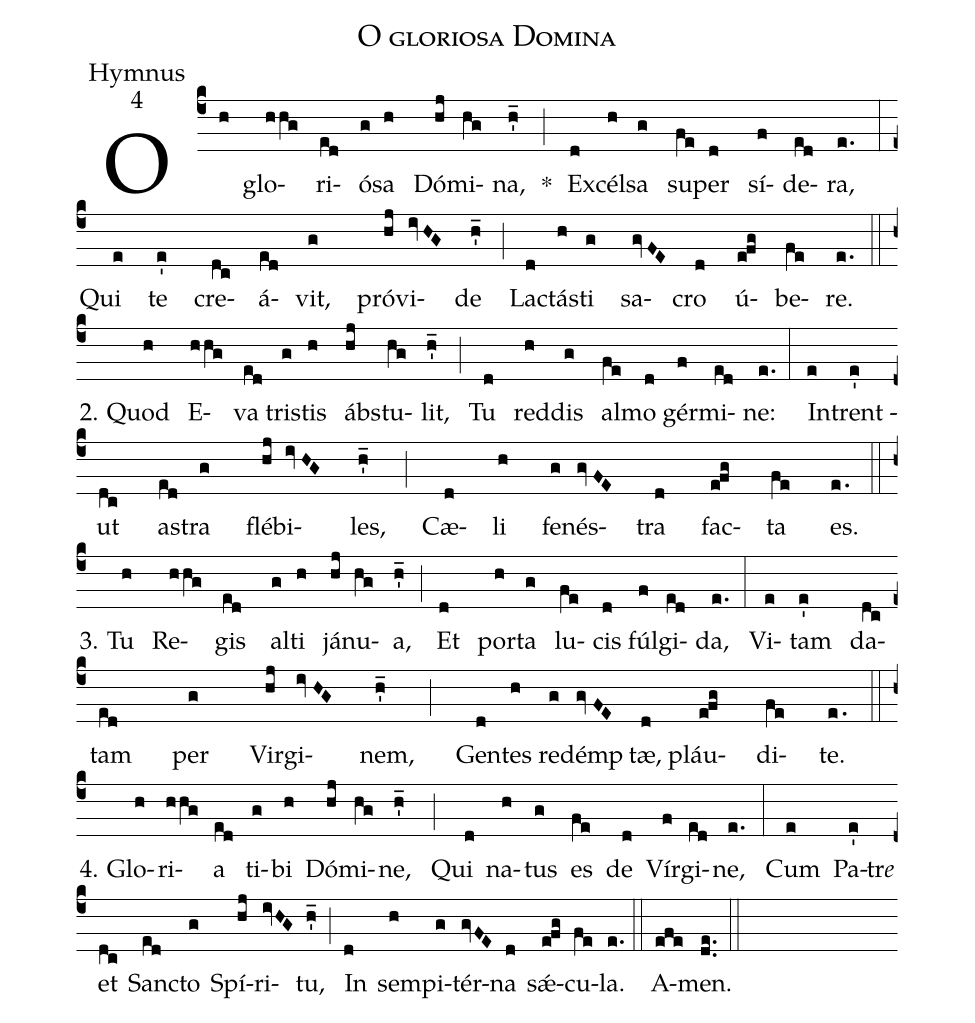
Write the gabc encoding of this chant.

name:O gloriosa Domina;
office-part:Hymnus;
mode:4;
%%
(c4)O(h) glo(hhg)ri(ed)ó(g)sa(h) Dó(hj)mi(hg)na,(h'_) *(;)
Ex(d)cél(h)sa(g) su(fe)per(d) sí(f)de(ed)ra,(e.) (:)
Qui(e) te(e') cre(dc)á(ed)vit,(g) pró(hj)vi(ivHG)de(h'_) (;)
Lac(d)tás(h)ti(g) sa(gvFE)cro(d) ú(efg)be(fe)re.(e.) (::) (z)

2. Quod(h) E(hhg)va (ed)tris(g)tis(h) ábs(hj)tu(hg)lit,(h'_) (;)
Tu(d)	red(h)dis(g) al(fe)mo (d)gér(f)mi(ed)ne:(e.) (:)
In(e)trent (e')ut(dc) as(ed)tra(g) flé(hj)bi(ivHG)les,(h'_) (;)
Cæ(d)li(h) fe(g)nés(gvFE)tra(d) fac(efg)ta(fe) es.(e.) (::) (z)
3. Tu(h) 	Re(hhg)gis	(ed)	al(g)ti(h) 	já(hj)nu(hg)a,(h'_) (;)
Et(d)	por(h)ta(g) 	lu(fe)cis (d)fúl(f)gi(ed)da,(e.) (:)
Vi(e)tam(e') da(dc)tam(ed) per(g) Vir(hj)gi(ivHG)nem,(h'_) (;)
Gen(d)tes (h)red(g)émp(gvFE)tæ, (d)pláu(efg)di(fe)te.(e.) (::) (z)
4. Glo(h)ri(hhg)a(ed) ti(g)bi(h) Dó(hj)mi(hg)ne, (h'_) (;)
Qui(d) na(h)tus(g) es(fe) de(d) Vír(f)gi(ed)ne, (e.) (:)
Cum(e) Pa(e')tr<i>e</i>() et(dc) Sanc(ed)to(g) Spí(hj)ri(ivHG)tu, (h'_) (;)
In(d) sem(h)pi(g)tér(gvFE)na(d) sǽ(efg)cu(fe)la. (e.) (::)
A(efe)men.(de..) (::)
